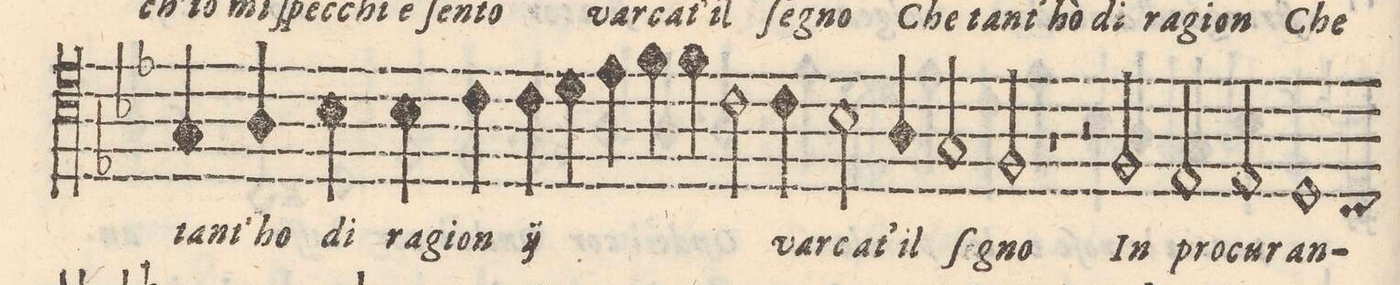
**kern	**text
*I"QVINTO	*
*clefC4	*
*k[e-b-]	*
*met(C|)	*
*M2/2	*
4G/	tant'-
4A/	-hò
4B-\	ra-
4B-\	-gion
=40-	=40-
*	*ij
4c\	Che
4c\	tant'-
4d\	-hò
4e-\	di
=41-	=41-
4f\	ra-
4f\	-gion
*	*Xij
2c\	var-
=42-	=42-
4c\	-ca-
2B-\	-t'
4A/	il
=43-	=43-
2G/	ſe-
2F/	-gno
=44-	=44-
1r	.
=45-	=45-
2r	.
2F/	In
=46-	=46-
2E-/	pro-
2E-/	-cu-
=47-	=47-
1D	-ran-
=48-	=48-
*-	*-
